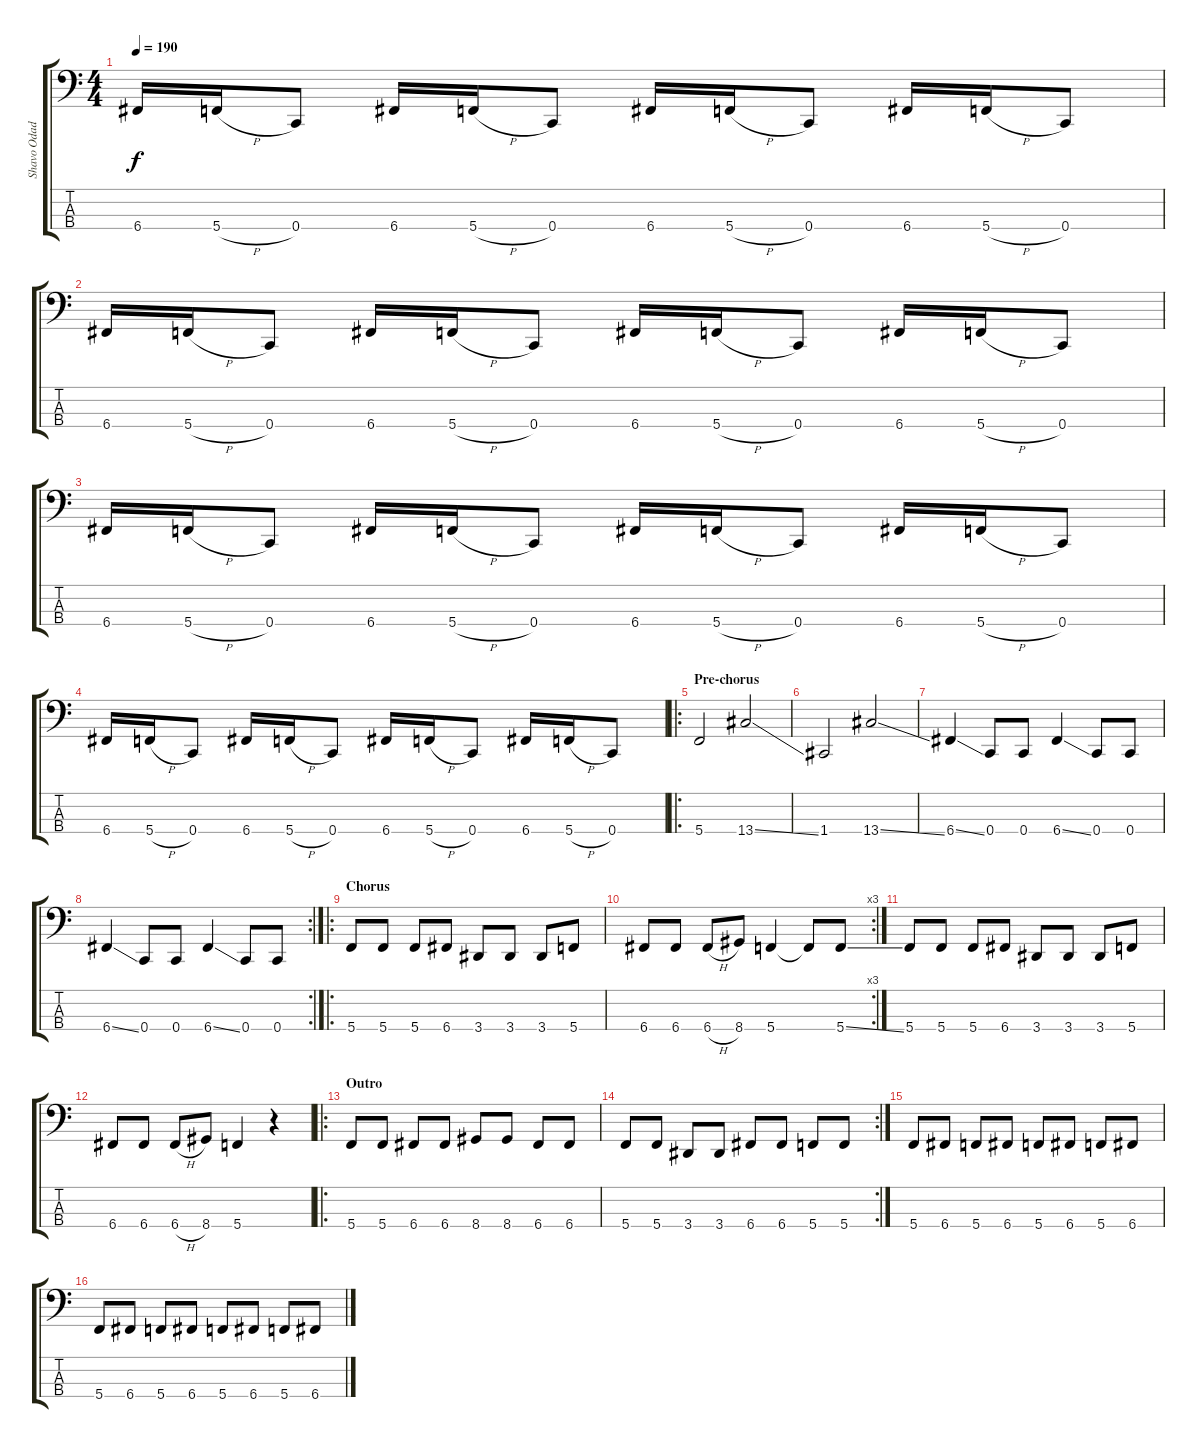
\track ("Shavo Odadjian" "Shavo Odad") {instrument electricbasspick}
\staff {score tabs}
\tuning (F2 C2 G1 C1) {hide}
\ts (4 4)
\tempo 190
\clef f4
\ks c
6.4.16{dy f} 5.4{h}.16 0.4.8 6.4.16 5.4{h}.16 0.4.8 6.4.16 5.4{h}.16 0.4.8 6.4.16 5.4{h}.16 0.4.8 |
6.4.16 5.4{h}.16 0.4.8 6.4.16 5.4{h}.16 0.4.8 6.4.16 5.4{h}.16 0.4.8 6.4.16 5.4{h}.16 0.4.8 |
6.4.16 5.4{h}.16 0.4.8 6.4.16 5.4{h}.16 0.4.8 6.4.16 5.4{h}.16 0.4.8 6.4.16 5.4{h}.16 0.4.8 |
6.4.16 5.4{h}.16 0.4.8 6.4.16 5.4{h}.16 0.4.8 6.4.16 5.4{h}.16 0.4.8 6.4.16 5.4{h}.16 0.4.8 |
\ro
\section ("" "Pre-chorus")
5.4.2 13.4{ss}.2 |
1.4.2 13.4{ss}.2 |
6.4{ss}.4 0.4.8 0.4.8 6.4{ss}.4 0.4.8 0.4.8 |
\rc 2
6.4{ss}.4 0.4.8 0.4.8 6.4{ss}.4 0.4.8 0.4.8 |
\ro
\section ("" "Chorus")
5.4.8 5.4.8 5.4.8 6.4.8 3.4.8 3.4.8 3.4.8 5.4.8 |
\rc 3
6.4.8 6.4.8 6.4{h}.8 8.4.8 5.4.4 5.4{t}.8 5.4{ss}.8 |
5.4.8 5.4.8 5.4.8 6.4.8 3.4.8 3.4.8 3.4.8 5.4.8 |
6.4.8 6.4.8 6.4{h}.8 8.4.8 5.4.4 r.4 |
\ro
\section ("" "Outro")
5.4.8 5.4.8 6.4.8 6.4.8 8.4.8 8.4.8 6.4.8 6.4.8 |
\rc 2
5.4.8 5.4.8 3.4.8 3.4.8 6.4.8 6.4.8 5.4.8 5.4.8 |
5.4.8 6.4.8 5.4.8 6.4.8 5.4.8 6.4.8 5.4.8 6.4.8 |
5.4.8 6.4.8 5.4.8 6.4.8 5.4.8 6.4.8 5.4.8 6.4.8
